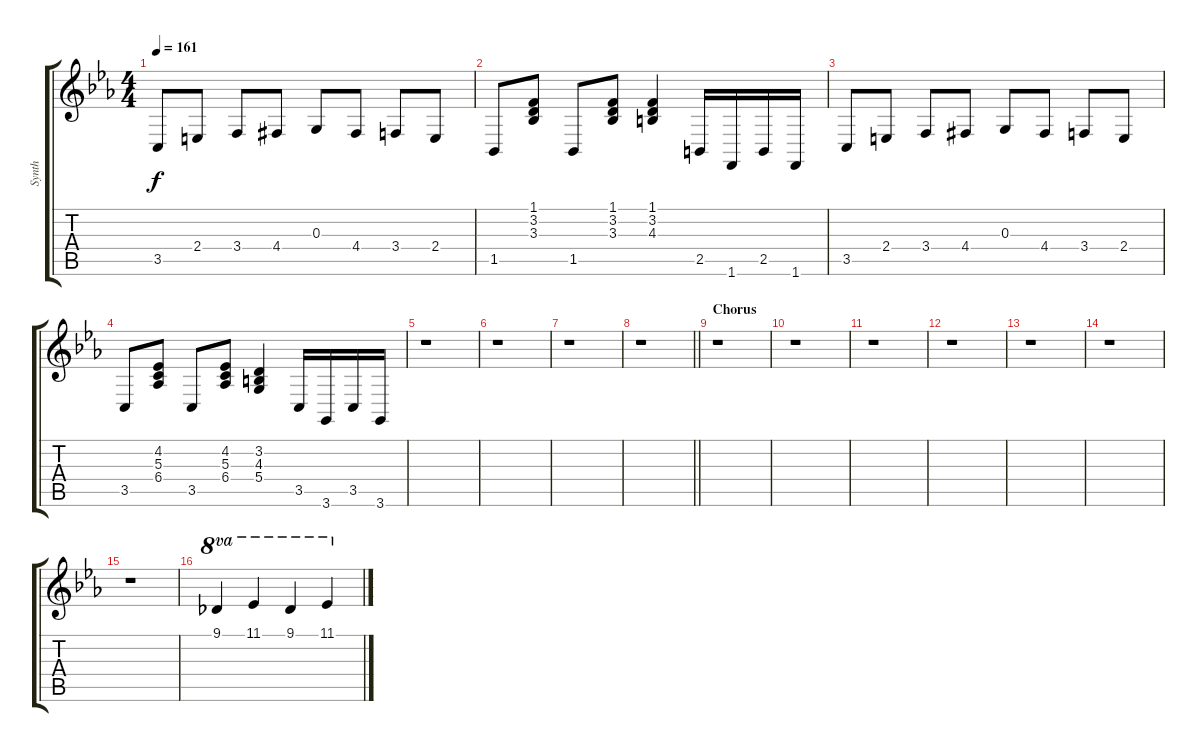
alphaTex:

\track ("Synth" "Synth") {instrument orchestrahit}
\staff {score tabs}
\tuning (E4 B3 G3 D3 A2 E2) {hide}
\ts (4 4)
\tempo 161
\clef g2
\ks eb
3.5.8{dy f} 2.4.8 3.4.8 4.4{acc #}.8 0.3.8 4.4{acc #}.8 3.4.8 2.4.8 |
1.5.8 (1.1 3.2 3.3).8 1.5.8 (1.1 3.2 3.3).8 (1.1 3.2 4.3).4 2.5.16 1.6.16 2.5.16 1.6.16 |
3.5.8 2.4.8 3.4.8 4.4{acc #}.8 0.3.8 4.4{acc #}.8 3.4.8 2.4.8 |
3.5.8 (4.2 5.3 6.4).8 3.5.8 (4.2 5.3 6.4).8 (3.2 4.3 5.4).4 3.5.16 3.6.16 3.5.16 3.6.16 |
r.1 |
r.1 |
r.1 |
\barLineRight lightlight
r.1 |
\section ("" "Chorus")
r.1 |
r.1 |
r.1 |
r.1 |
r.1 |
r.1 |
r.1 |
9.1.4{ot 8va} 11.1.4{ot 8va} 9.1.4{ot 8va} 11.1.4{ot 8va}
